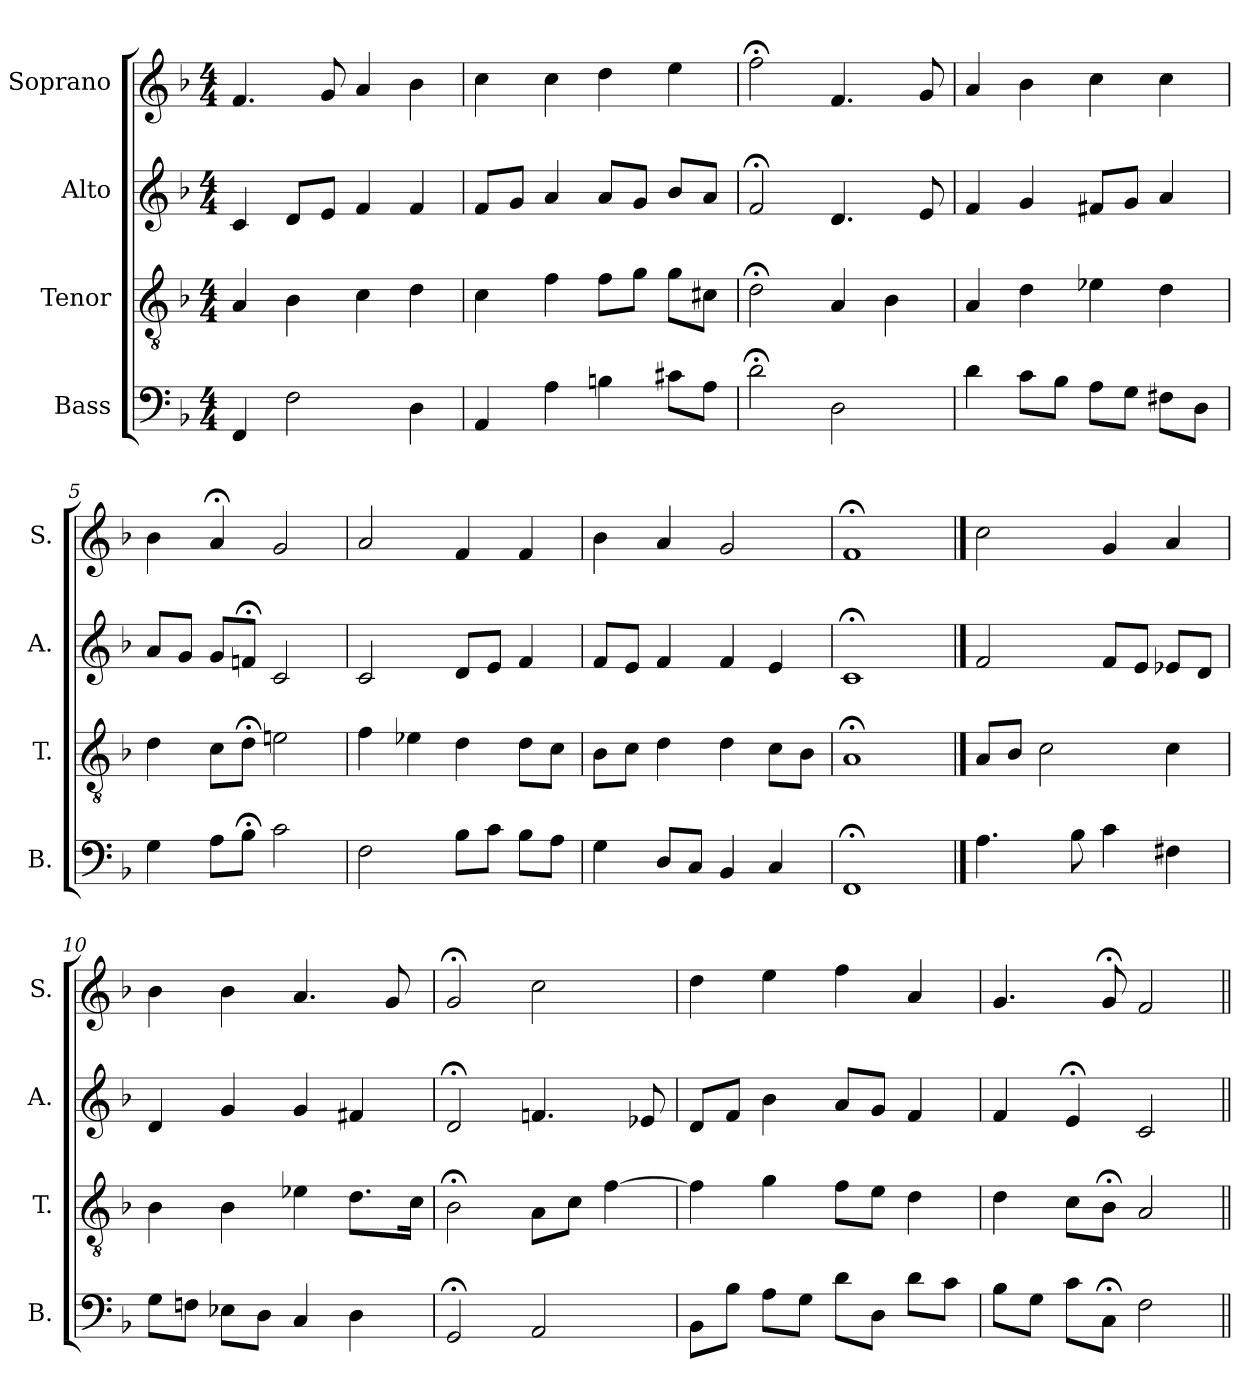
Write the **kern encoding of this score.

**kern	**kern	**kern	**kern
*part4	*part3	*part2	*part1
*staff4	*staff3	*staff2	*staff1
*I"Bass	*I"Tenor	*I"Alto	*I"Soprano
*I'B.	*I'T.	*I'A.	*I'S.
*clefF4	*clefGv2	*clefG2	*clefG2
*	*ITrd7c12	*	*
*k[b-]	*k[b-]	*k[b-]	*k[b-]
*F:	*F:	*F:	*F:
*M4/4	*M4/4	*M4/4	*M4/4
=1	=1	=1	=1
4FF/	4AA/	4c/	4.f/
2F\	4BB-\	8d/L	.
.	.	8e/J	8g/
.	4C\	4f/	4a/
4D\	4D\	4f/	4b-\
=2	=2	=2	=2
4AA/	4C\	8f/L	4cc\
.	.	8g/J	.
4A\	4F\	4a/	4cc\
4Bn\	8F\L	8a/L	4dd\
.	8G\J	8g/J	.
8c#X\L	8G\L	8b-/L	4ee\
8A\J	8C#X\J	8a/J	.
=3	=3	=3	=3
2d;<\	2D;<\	2f;</	2ff;<\
2D\	4AA/	4.d/	4.f/
.	4BB-\	.	.
.	.	8e/	8g/
=4	=4	=4	=4
4d\	4AA/	4f/	4a/
8c\L	4D\	4g/	4b-\
8B-\J	.	.	.
8A\L	4E-X\	8f#X/L	4cc\
8G\J	.	8g/J	.
8F#X\L	4D\	4a/	4cc\
8D\J	.	.	.
!!LO:LB:g=z
=5	=5	=5	=5
4G\	4D\	8a/L	4b-\
.	.	8g/J	.
8A\L	8C\L	8g/L	4a;</
8B-;<\J	8D;<\J	8fn;</J	.
2c\	2En\	2c/	2g/
=6	=6	=6	=6
2F\	4F\	2c/	2a/
.	4E-X\	.	.
8B-\L	4D\	8d/L	4f/
8c\J	.	8e/J	.
8B-\L	8D\L	4f/	4f/
8A\J	8C\J	.	.
=7	=7	=7	=7
4G\	8BB-\L	8f/L	4b-\
.	8C\J	8e/J	.
8D/L	4D\	4f/	4a/
8C/J	.	.	.
4BB-/	4D\	4f/	2g/
4C/	8C\L	4e/	.
.	8BB-\J	.	.
=8	=8	=8	=8
1FF;</	1AA;</	1c;</	1f;</
==9	==9	==9	==9
4.A\	8AA/L	2f/	2cc\
.	8BB-/J	.	.
.	2C\	.	.
8B-\	.	.	.
4c\	.	8f/L	4g/
.	.	8e/J	.
4F#X\	4C\	8e-X/L	4a/
.	.	8d/J	.
!!LO:PB:g=z
=10	=10	=10	=10
8G\L	4BB-\	4d/	4b-\
8Fn\J	.	.	.
8E-X\L	4BB-\	4g/	4b-\
8D\J	.	.	.
4C/	4E-X\	4g/	4.a/
4D\	8.D\L	4f#X/	.
.	.	.	8g/
.	16C\Jk	.	.
=11	=11	=11	=11
2GG;</	2BB-;<\	2d;</	2g;</
2AA/	8AA\L	4.fn/	2cc\
.	8C\J	.	.
.	[4F\	.	.
.	.	8e-X/	.
=12	=12	=12	=12
8BB-\L	4F\]	8d/L	4dd\
8B-\J	.	8f/J	.
8A\L	4G\	4b-\	4ee\
8G\J	.	.	.
8d\L	8F\L	8a/L	4ff\
8D\J	8E\J	8g/J	.
8d\L	4D\	4f/	4a/
8c\J	.	.	.
=13	=13	=13	=13
8B-\L	4D\	4f/	4.g/
8G\J	.	.	.
8c\L	8C\L	4e;</	.
8C;<\J	8BB-;<\J	.	8g;</
2F\	2AA/	2c/	2f/
=||	=||	=||	=||
*-	*-	*-	*-
